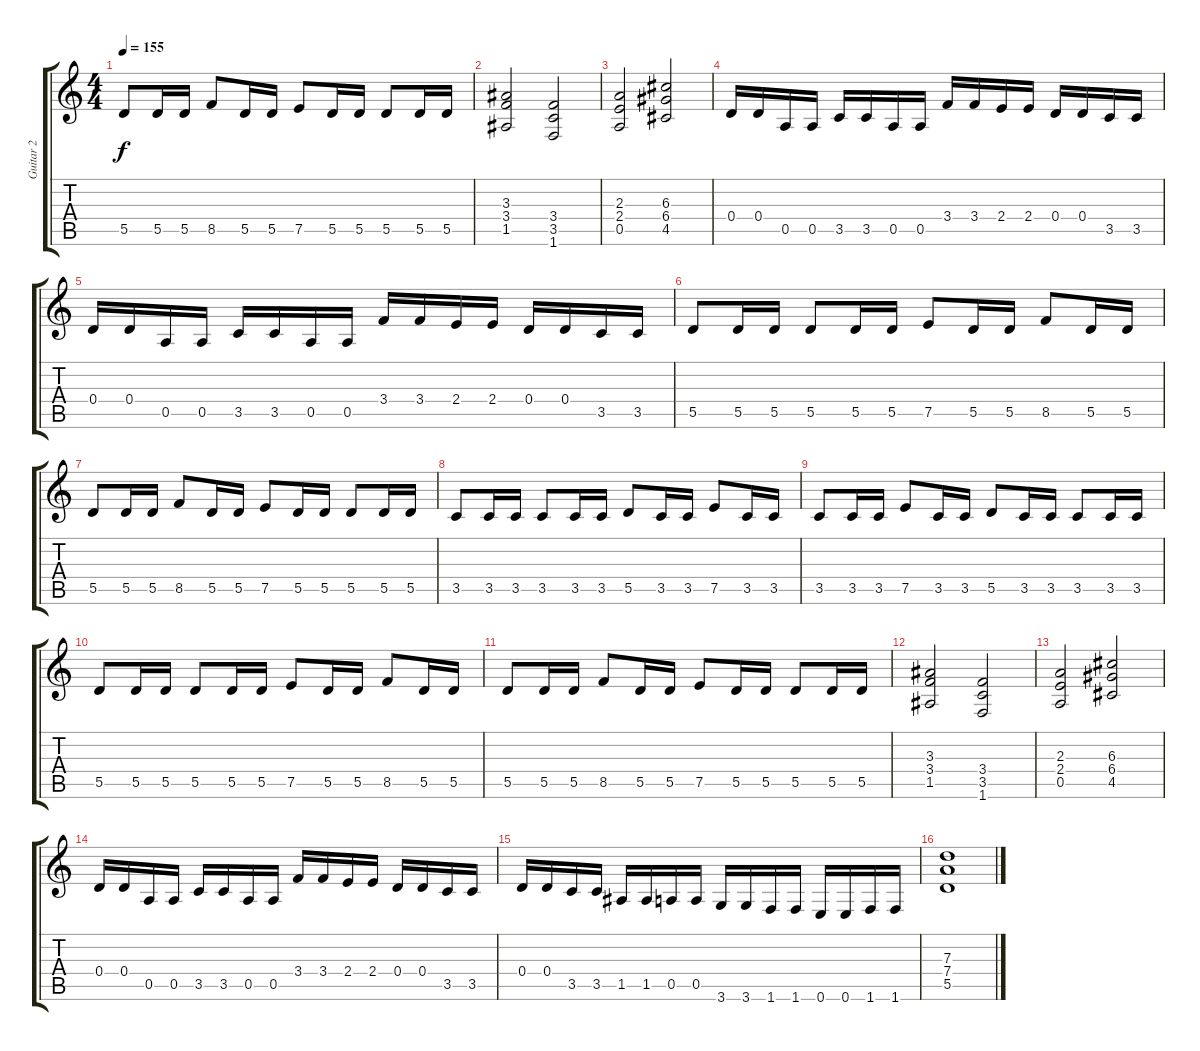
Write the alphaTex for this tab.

\track ("Guitar 2" "Guitar 2") {instrument distortionguitar}
\staff {score tabs}
\tuning (E4 B3 G3 D3 A2 E2) {hide}
\ts (4 4)
\tempo 155
\clef g2
\ks c
5.5.8{dy f} 5.5.16 5.5.16 8.5.8 5.5.16 5.5.16 7.5.8 5.5.16 5.5.16 5.5.8 5.5.16 5.5.16 |
(3.3 3.4 1.5).2 (3.4 3.5 1.6).2 |
(2.3 2.4 0.5).2 (6.3 6.4 4.5).2 |
0.4.16 0.4.16 0.5.16 0.5.16 3.5.16 3.5.16 0.5.16 0.5.16 3.4.16 3.4.16 2.4.16 2.4.16 0.4.16 0.4.16 3.5.16 3.5.16 |
0.4.16 0.4.16 0.5.16 0.5.16 3.5.16 3.5.16 0.5.16 0.5.16 3.4.16 3.4.16 2.4.16 2.4.16 0.4.16 0.4.16 3.5.16 3.5.16 |
5.5.8 5.5.16 5.5.16 5.5.8 5.5.16 5.5.16 7.5.8 5.5.16 5.5.16 8.5.8 5.5.16 5.5.16 |
5.5.8 5.5.16 5.5.16 8.5.8 5.5.16 5.5.16 7.5.8 5.5.16 5.5.16 5.5.8 5.5.16 5.5.16 |
3.5.8 3.5.16 3.5.16 3.5.8 3.5.16 3.5.16 5.5.8 3.5.16 3.5.16 7.5.8 3.5.16 3.5.16 |
3.5.8 3.5.16 3.5.16 7.5.8 3.5.16 3.5.16 5.5.8 3.5.16 3.5.16 3.5.8 3.5.16 3.5.16 |
5.5.8 5.5.16 5.5.16 5.5.8 5.5.16 5.5.16 7.5.8 5.5.16 5.5.16 8.5.8 5.5.16 5.5.16 |
5.5.8 5.5.16 5.5.16 8.5.8 5.5.16 5.5.16 7.5.8 5.5.16 5.5.16 5.5.8 5.5.16 5.5.16 |
(3.3 3.4 1.5).2 (3.4 3.5 1.6).2 |
(2.3 2.4 0.5).2 (6.3 6.4 4.5).2 |
0.4.16 0.4.16 0.5.16 0.5.16 3.5.16 3.5.16 0.5.16 0.5.16 3.4.16 3.4.16 2.4.16 2.4.16 0.4.16 0.4.16 3.5.16 3.5.16 |
0.4.16 0.4.16 3.5.16 3.5.16 1.5.16 1.5.16 0.5.16 0.5.16 3.6.16 3.6.16 1.6.16 1.6.16 0.6.16 0.6.16 1.6.16 1.6.16 |
(7.3 7.4 5.5).1
